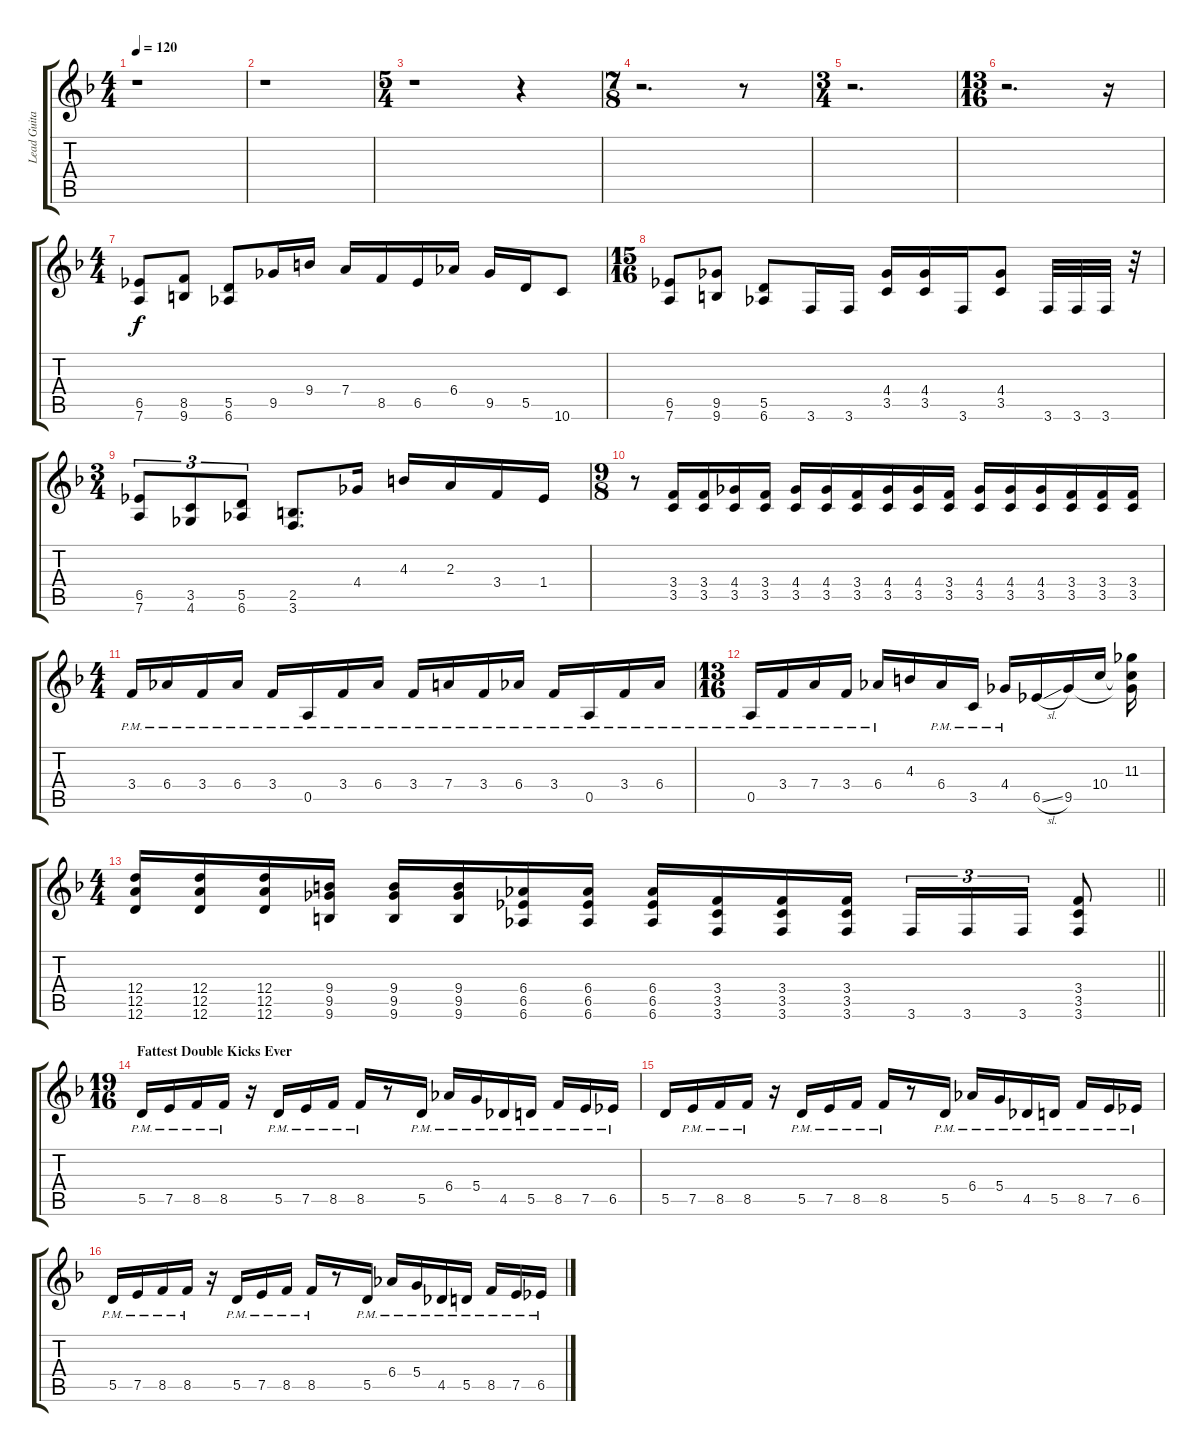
\track ("Lead Guitar 2" "Lead Guita") {instrument overdrivenguitar}
\staff {score tabs}
\tuning (E4 B3 G3 D3 A2 D2) {hide}
\ts (4 4)
\tempo 120
\clef g2
\ks dminor
r.1{dy f} |
r.1 |
\ts (5 4)
r.1 r.4 |
\ts (7 8)
r.2{d} r.8 |
\ts (3 4)
r.2{d} |
\ts (13 16)
r.2{d} r.16 |
\ts (4 4)
(6.5 7.6).8{volume 12} (8.5 9.6).8 (5.5 6.6).8 9.5.16 9.4.16 7.4.16 8.5.16 6.5.16 6.4.16 9.5.16 5.5.16 10.6.8 |
\ts (15 16)
(6.5 7.6).8 (9.5 9.6).8 (5.5 6.6).8 3.6.16 3.6.16 (4.4 3.5).16 (4.4 3.5).16 3.6.16 (4.4 3.5).8 3.6.32 3.6.32 3.6.32 r.32 |
\ts (3 4)
(6.5 7.6).8{tu (3 2)} (3.5 4.6).8{tu (3 2)} (5.5 6.6).8{tu (3 2)} (2.5 3.6).8{d} 4.4.16 4.3.16 2.3.16 3.4.16 1.4.16 |
\ts (9 8)
r.8 (3.4 3.5).16 (3.4 3.5).16 (4.4 3.5).16 (3.4 3.5).16 (4.4 3.5).16 (4.4 3.5).16 (3.4 3.5).16 (4.4 3.5).16 (4.4 3.5).16 (3.4 3.5).16 (4.4 3.5).16 (4.4 3.5).16 (4.4 3.5).16 (3.4 3.5).16 (3.4 3.5).16 (3.4 3.5).16 |
\ts (4 4)
3.4{pm}.16 6.4{pm}.16 3.4{pm}.16 6.4{pm}.16 3.4{pm}.16 0.5{pm}.16 3.4{pm}.16 6.4{pm}.16 3.4{pm}.16 7.4{pm}.16 3.4{pm}.16 6.4{pm}.16 3.4{pm}.16 0.5{pm}.16 3.4{pm}.16 6.4{pm}.16 |
\ts (13 16)
0.5{pm}.16 3.4{pm}.16 7.4{pm}.16 3.4{pm}.16 6.4{pm}.16 4.3.16 6.4{pm}.16 3.5{pm}.16 4.4{pm}.16 6.5{sl}.16 9.5.16 10.4.16 (11.3 10.4{t} 9.5{t}).16 |
\ts (4 4)
\barLineRight lightlight
(12.4 12.5 12.6).16 (12.4 12.5 12.6).16 (12.4 12.5 12.6).16 (9.4 9.5 9.6).16 (9.4 9.5 9.6).16 (9.4 9.5 9.6).16 (6.4 6.5 6.6).16 (6.4 6.5 6.6).16 (6.4 6.5 6.6).16 (3.4 3.5 3.6).16 (3.4 3.5 3.6).16 (3.4 3.5 3.6).16 3.6.16{tu (3 2)} 3.6.16{tu (3 2)} 3.6.16{tu (3 2)} (3.4 3.5 3.6).8 |
\ts (19 16)
\section ("" "Fattest Double Kicks Ever")
5.5{pm}.16{volume 14} 7.5{pm}.16 8.5{pm}.16 8.5{pm}.16 r.16 5.5{pm}.16 7.5{pm}.16 8.5{pm}.16 8.5{pm}.16 r.8 5.5{pm}.16 6.4{pm}.16 5.4{pm}.16 4.5{pm}.16 5.5{pm}.16 8.5{pm}.16 7.5{pm}.16 6.5{pm}.16 |
5.5.16 7.5{pm}.16 8.5{pm}.16 8.5{pm}.16 r.16 5.5{pm}.16 7.5{pm}.16 8.5{pm}.16 8.5{pm}.16 r.8 5.5{pm}.16 6.4{pm}.16 5.4{pm}.16 4.5{pm}.16 5.5{pm}.16 8.5{pm}.16 7.5{pm}.16 6.5{pm}.16 |
5.5{pm}.16 7.5{pm}.16 8.5{pm}.16 8.5{pm}.16 r.16 5.5{pm}.16 7.5{pm}.16 8.5{pm}.16 8.5{pm}.16 r.8 5.5{pm}.16 6.4{pm}.16 5.4{pm}.16 4.5{pm}.16 5.5{pm}.16 8.5{pm}.16 7.5{pm}.16 6.5{pm}.16
